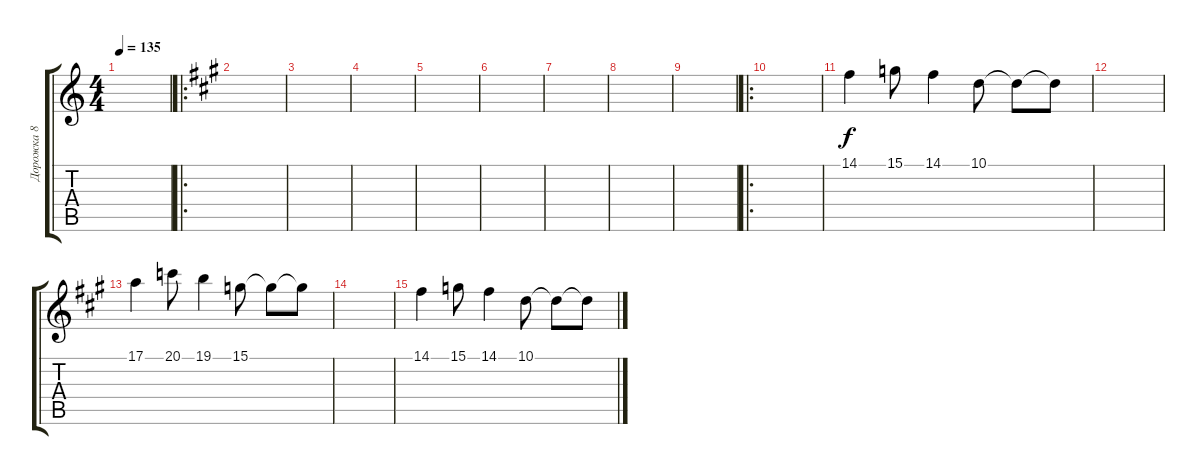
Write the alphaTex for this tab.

\track ("Дорожка 8" "Дорожка 8") {instrument whistle}
\staff {score tabs}
\tuning (E4 B3 G3 D3 A2 E2) {hide}
\ts (4 4)
\tempo 135
\clef g2
\ks c
|
\ro
\ks a
|
|
|
|
|
|
|
|
\ro
|
14.1.4 15.1.8 14.1.4 10.1.8 10.1{t}.8 10.1{t}.8 |
|
17.1.4 20.1.8 19.1.4 15.1.8 15.1{t}.8 15.1{t}.8 |
|
14.1.4 15.1.8 14.1.4 10.1.8 10.1{t}.8 10.1{t}.8
